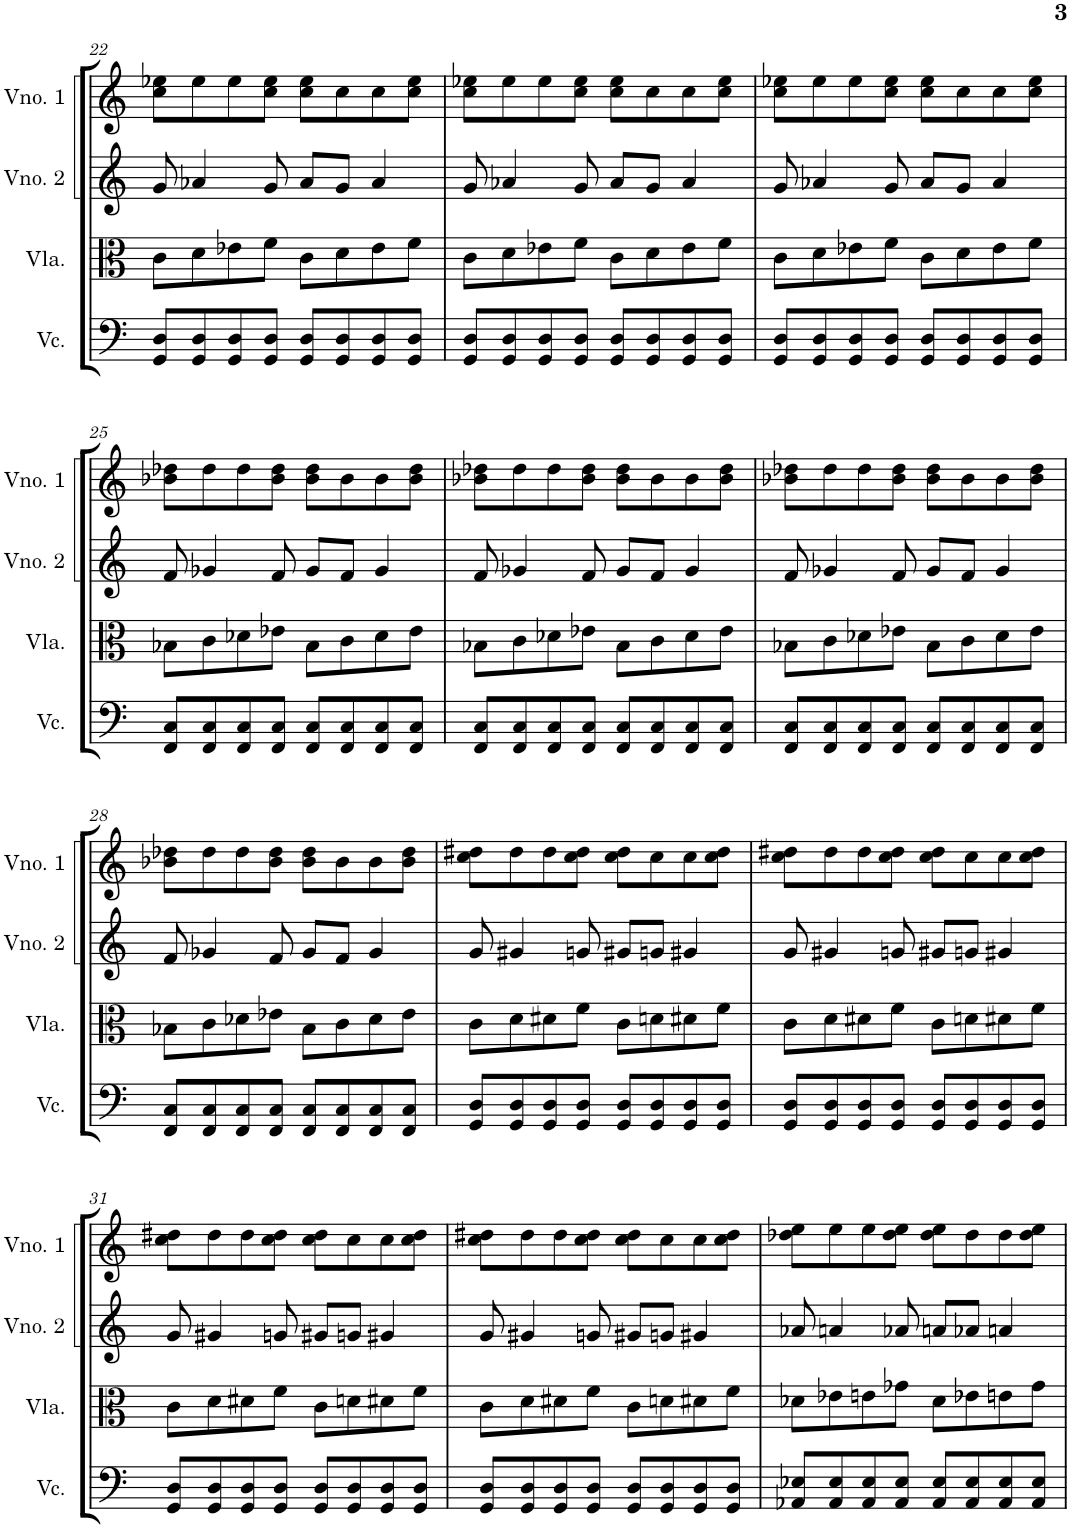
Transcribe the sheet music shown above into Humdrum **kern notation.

**kern	**kern	**kern	**kern
*part4	*part3	*part2	*part1
*staff4	*staff3	*staff2	*staff1
*I"Violoncelo	*I"Viola	*I"Violino 2	*I"Violino 1
*I'Vc.	*I'Vla.	*I'Vno. 2	*I'Vno. 1
!!LO:PB:g=z
*clefF4	*clefC3	*clefG2	*clefG2
*k[]	*k[]	*k[]	*k[]
*M4/4	*M4/4	*M4/4	*M4/4
=22	=22	=22	=22
8GG/ 8D/L	8c\L	8g/	8cc\ 8ee-X\L
8GG/ 8D/	8d\	4a-X/	8ee-\
8GG/ 8D/	8e-X\	.	8ee-\
8GG/ 8D/J	8f\J	8g/	8cc\ 8ee-\J
8GG/ 8D/L	8c\L	8a-/L	8cc\ 8ee-\L
8GG/ 8D/	8d\	8g/J	8cc\
8GG/ 8D/	8e-\	4a-/	8cc\
8GG/ 8D/J	8f\J	.	8cc\ 8ee-\J
=23	=23	=23	=23
8GG/ 8D/L	8c\L	8g/	8cc\ 8ee-X\L
8GG/ 8D/	8d\	4a-X/	8ee-\
8GG/ 8D/	8e-X\	.	8ee-\
8GG/ 8D/J	8f\J	8g/	8cc\ 8ee-\J
8GG/ 8D/L	8c\L	8a-/L	8cc\ 8ee-\L
8GG/ 8D/	8d\	8g/J	8cc\
8GG/ 8D/	8e-\	4a-/	8cc\
8GG/ 8D/J	8f\J	.	8cc\ 8ee-\J
=24	=24	=24	=24
8GG/ 8D/L	8c\L	8g/	8cc\ 8ee-X\L
8GG/ 8D/	8d\	4a-X/	8ee-\
8GG/ 8D/	8e-X\	.	8ee-\
8GG/ 8D/J	8f\J	8g/	8cc\ 8ee-\J
8GG/ 8D/L	8c\L	8a-/L	8cc\ 8ee-\L
8GG/ 8D/	8d\	8g/J	8cc\
8GG/ 8D/	8e-\	4a-/	8cc\
8GG/ 8D/J	8f\J	.	8cc\ 8ee-\J
!!LO:LB:g=z
=25	=25	=25	=25
8FF/ 8C/L	8B-X\L	8f/	8b-X\ 8dd-X\L
8FF/ 8C/	8c\	4g-X/	8dd-\
8FF/ 8C/	8d-X\	.	8dd-\
8FF/ 8C/J	8e-X\J	8f/	8b-\ 8dd-\J
8FF/ 8C/L	8B-\L	8g-/L	8b-\ 8dd-\L
8FF/ 8C/	8c\	8f/J	8b-\
8FF/ 8C/	8d-\	4g-/	8b-\
8FF/ 8C/J	8e-\J	.	8b-\ 8dd-\J
=26	=26	=26	=26
8FF/ 8C/L	8B-X\L	8f/	8b-X\ 8dd-X\L
8FF/ 8C/	8c\	4g-X/	8dd-\
8FF/ 8C/	8d-X\	.	8dd-\
8FF/ 8C/J	8e-X\J	8f/	8b-\ 8dd-\J
8FF/ 8C/L	8B-\L	8g-/L	8b-\ 8dd-\L
8FF/ 8C/	8c\	8f/J	8b-\
8FF/ 8C/	8d-\	4g-/	8b-\
8FF/ 8C/J	8e-\J	.	8b-\ 8dd-\J
=27	=27	=27	=27
8FF/ 8C/L	8B-X\L	8f/	8b-X\ 8dd-X\L
8FF/ 8C/	8c\	4g-X/	8dd-\
8FF/ 8C/	8d-X\	.	8dd-\
8FF/ 8C/J	8e-X\J	8f/	8b-\ 8dd-\J
8FF/ 8C/L	8B-\L	8g-/L	8b-\ 8dd-\L
8FF/ 8C/	8c\	8f/J	8b-\
8FF/ 8C/	8d-\	4g-/	8b-\
8FF/ 8C/J	8e-\J	.	8b-\ 8dd-\J
!!LO:LB:g=z
=28	=28	=28	=28
8FF/ 8C/L	8B-X\L	8f/	8b-X\ 8dd-X\L
8FF/ 8C/	8c\	4g-X/	8dd-\
8FF/ 8C/	8d-X\	.	8dd-\
8FF/ 8C/J	8e-X\J	8f/	8b-\ 8dd-\J
8FF/ 8C/L	8B-\L	8g-/L	8b-\ 8dd-\L
8FF/ 8C/	8c\	8f/J	8b-\
8FF/ 8C/	8d-\	4g-/	8b-\
8FF/ 8C/J	8e-\J	.	8b-\ 8dd-\J
=29	=29	=29	=29
8GG/ 8D/L	8c\L	8g/	8cc\ 8dd#X\L
8GG/ 8D/	8d\	4g#X/	8dd#\
8GG/ 8D/	8d#X\	.	8dd#\
8GG/ 8D/J	8f\J	8gn/	8cc\ 8dd#\J
8GG/ 8D/L	8c\L	8g#X/L	8cc\ 8dd#\L
8GG/ 8D/	8dn\	8gn/J	8cc\
8GG/ 8D/	8d#X\	4g#X/	8cc\
8GG/ 8D/J	8f\J	.	8cc\ 8dd#\J
=30	=30	=30	=30
8GG/ 8D/L	8c\L	8g/	8cc\ 8dd#X\L
8GG/ 8D/	8d\	4g#X/	8dd#\
8GG/ 8D/	8d#X\	.	8dd#\
8GG/ 8D/J	8f\J	8gn/	8cc\ 8dd#\J
8GG/ 8D/L	8c\L	8g#X/L	8cc\ 8dd#\L
8GG/ 8D/	8dn\	8gn/J	8cc\
8GG/ 8D/	8d#X\	4g#X/	8cc\
8GG/ 8D/J	8f\J	.	8cc\ 8dd#\J
!!LO:LB:g=z
=31	=31	=31	=31
8GG/ 8D/L	8c\L	8g/	8cc\ 8dd#X\L
8GG/ 8D/	8d\	4g#X/	8dd#\
8GG/ 8D/	8d#X\	.	8dd#\
8GG/ 8D/J	8f\J	8gn/	8cc\ 8dd#\J
8GG/ 8D/L	8c\L	8g#X/L	8cc\ 8dd#\L
8GG/ 8D/	8dn\	8gn/J	8cc\
8GG/ 8D/	8d#X\	4g#X/	8cc\
8GG/ 8D/J	8f\J	.	8cc\ 8dd#\J
=32	=32	=32	=32
8GG/ 8D/L	8c\L	8g/	8cc\ 8dd#X\L
8GG/ 8D/	8d\	4g#X/	8dd#\
8GG/ 8D/	8d#X\	.	8dd#\
8GG/ 8D/J	8f\J	8gn/	8cc\ 8dd#\J
8GG/ 8D/L	8c\L	8g#X/L	8cc\ 8dd#\L
8GG/ 8D/	8dn\	8gn/J	8cc\
8GG/ 8D/	8d#X\	4g#X/	8cc\
8GG/ 8D/J	8f\J	.	8cc\ 8dd#\J
=33	=33	=33	=33
8AA-X/ 8E-X/L	8d-X\L	8a-X/	8dd-X\ 8ee\L
8AA-/ 8E-/	8e-X\	4an/	8ee\
8AA-/ 8E-/	8en\	.	8ee\
8AA-/ 8E-/J	8g-X\J	8a-X/	8dd-\ 8ee\J
8AA-/ 8E-/L	8d-\L	8an/L	8dd-\ 8ee\L
8AA-/ 8E-/	8e-X\	8a-X/J	8dd-\
8AA-/ 8E-/	8en\	4an/	8dd-\
8AA-/ 8E-/J	8g-\J	.	8dd-\ 8ee\J
=	=	=	=
*-	*-	*-	*-
